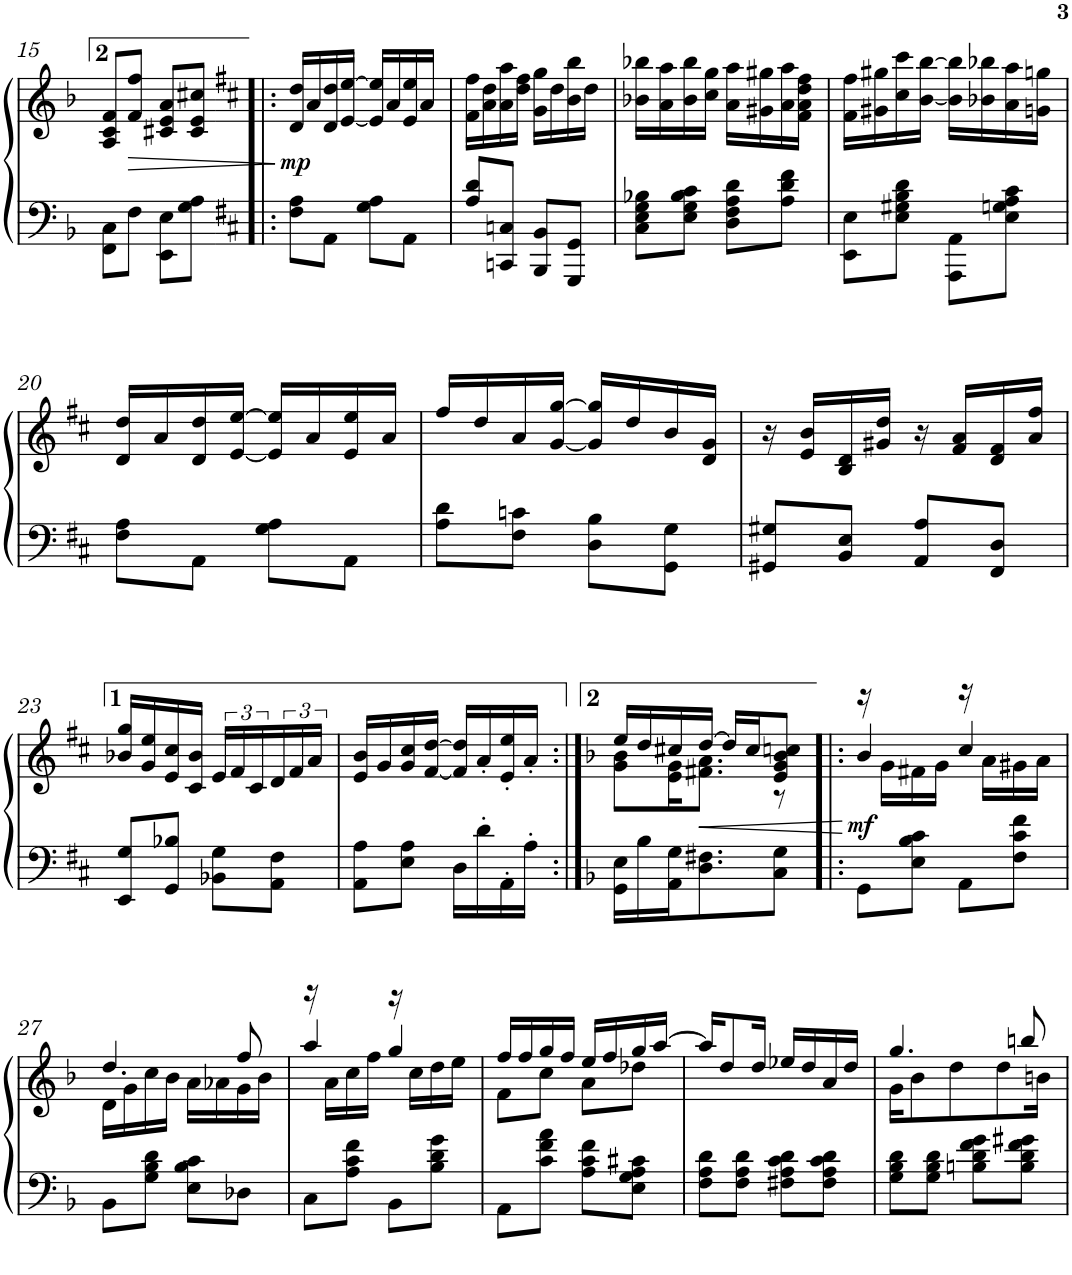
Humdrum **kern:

**kern	**kern	**dynam
*part1	*part1	*part1
*staff2	*staff1	*staff1/2
*I"Piano	*	*
*I'Pno.	*	*
!!LO:PB:g=z
*clefF4	*clefG2	*
*k[b-]	*k[b-]	*
*F:	*F:	*
*M2/4	*M2/4	*
=15	=15	=15
8FF\ 8C\L	8A/ 8c/ 8f/L	.
!	!	!LO:HP:b
8F\J	8f/ 8ff/J	>
8EE\ 8E\L	8c#X/ 8e/ 8a/L	.
8G\ 8A\J	8c#/ 8e/ 8cc#X/J	.
.	.	]
=16!|:	=16!|:	=16!|:
*k[f#c#]	*k[f#c#]	*
*D:	*D:	*
!	!	!LO:DY:b
8F#\ 8A\L	16d/ 16dd/LL	mp
.	16a/	.
8AA\J	16d/ 16dd/	.
.	[16e/ [16ee/JJ	.
8G\ 8A\L	16e/] 16ee/]LL	.
.	16a/	.
8AA\J	16e/ 16ee/	.
.	16a/JJ	.
=17	=17	=17
8A/ 8d/L	16f#\ 16ff#\LL	.
.	16a\ 16dd\	.
8CCn/ 8Cn/J	16a\ 16aa\	.
.	16dd\ 16ff#\JJ	.
8BBB/ 8BB/L	16g\ 16gg\LL	.
.	16dd\	.
8GGG/ 8GG/J	16b\ 16bb\	.
.	16dd\JJ	.
=18	=18	=18
8C#\ 8E\ 8G\ 8B-X\L	16b-X\ 16bb-X\LL	.
.	16a\ 16aa\	.
8E\ 8G\ 8B-\ 8c#\J	16b-\ 16bb-\	.
.	16cc#\ 16gg\JJ	.
8D\ 8F#\ 8A\ 8d\L	16a\ 16aa\LL	.
.	16g#X\ 16gg#X\	.
8A\ 8d\ 8f#\J	16a\ 16aa\	.
.	16f#\ 16a\ 16dd\ 16ff#\JJ	.
=19	=19	=19
8EE\ 8E\L	16f#\ 16ff#\LL	.
.	16g#X\ 16gg#X\	.
8E\ 8G#X\ 8B\ 8d\J	16cc#\ 16ccc#\	.
.	[16b\ [16bb\JJ	.
8AAA\ 8AA\L	16b\] 16bb\]LL	.
.	16b-X\ 16bb-X\	.
8E\ 8Gn\ 8A\ 8c#\J	16a\ 16aa\	.
.	16gn\ 16ggn\JJ	.
!!LO:LB:g=z
=20	=20	=20
8F#\ 8A\L	16d/ 16dd/LL	.
.	16a/	.
8AA\J	16d/ 16dd/	.
.	[16e/ [16ee/JJ	.
8G\ 8A\L	16e/] 16ee/]LL	.
.	16a/	.
8AA\J	16e/ 16ee/	.
.	16a/JJ	.
=21	=21	=21
8A\ 8d\L	16ff#/LL	.
.	16dd/	.
8F#\ 8cn\J	16a/	.
.	[16g/ [16gg/JJ	.
8D\ 8B\L	16g/] 16gg/]LL	.
.	16dd/	.
8GG\ 8G\J	16b/	.
.	16d/ 16g/JJ	.
=22	=22	=22
8GG#X/ 8G#X/L	16r	.
.	16e/ 16b/LL	.
8BB/ 8E/J	16B/ 16d/	.
.	16g#X/ 16dd/JJ	.
8AA/ 8A/L	16r	.
.	16f#/ 16a/LL	.
8FF#/ 8D/J	16d/ 16f#/	.
.	16a/ 16ff#/JJ	.
!!LO:LB:g=z
=23	=23	=23
8EE/ 8G/L	16b-X/ 16gg/LL	.
.	16g/ 16ee/	.
8GG/ 8B-X/J	16e/ 16cc#/	.
.	16c#/ 16b-/JJ	.
8BB-X\ 8G\L	24e/LL	.
.	24f#/	.
.	24c#/	.
8AA\ 8F#\J	24d/	.
.	24f#/	.
.	24a/JJ	.
=24	=24	=24
8AA\ 8A\L	16e/ 16b/LL	.
.	16g/	.
8E\ 8A\J	16g/ 16cc#/	.
.	[16f#/ [16dd/JJ	.
16D\LL	16f#/] 16dd/]LL	.
16d'\	16a'/	.
16AA'\	16e/' 16ee/'	.
16A'\JJ	16a'/JJ	.
=25:|!	=25:|!	=25:|!
*k[b-]	*k[b-]	*
*F:	*F:	*
*	*^	*
16GG\ 16E\LL	16ee/LL	8g\ 8b-\L	.
16B-\	16dd/	.	.
16AA\ 16G\J	16cc#X/	16e\ 16g\K	.
8.D\ 8.F#X\	[>16dd/JJ	8.f#X\ 8.a\J	.
.	16dd/LL]	.	.
.	16cc#/J	.	.
8C\ 8G\J	8e/ 8g/ 8b-/ 8ccn/J	8r	.
=26!|:	=26!|:	=26!|:	=26!|:
!	!	!	!LO:DY:a=2
8GG\L	16r	4b-/	mf
.	16g\LL	.	.
8E\ 8B-\ 8c\J	16f#X\	.	.
.	16g\JJ	.	.
8AA\L	16r	4cc/	.
.	16a\LL	.	.
8F\ 8c\ 8f\J	16g#X\	.	.
.	16a\JJ	.	.
!!LO:LB:g=z	!!
=27	=27	=27	=27
8BB-\L	16d\LL	4.dd/	.
.	16g\	.	.
8G\ 8B-\ 8d\J	16cc\	.	.
.	16b-\JJ	.	.
8E\ 8B-\ 8c\L	16a\LL	.	.
.	16a-X\	.	.
8D-X\J	16g\	8ff/	.
.	16b-\JJ	.	.
=28	=28	=28	=28
8C\L	16r	4aa/	.
.	16a\LL	.	.
8A\ 8c\ 8f\J	16cc\	.	.
.	16ff\JJ	.	.
8BB-\L	16r	4gg/	.
.	16cc\LL	.	.
8B-\ 8d\ 8g\J	16dd\	.	.
.	16ee\JJ	.	.
=29	=29	=29	=29
8AA\L	8f\L	16ff/LL	.
.	.	16ff/	.
8c\ 8f\ 8a\J	8cc\J	16gg/	.
.	.	16ff/JJ	.
8A\ 8c\ 8f\L	8a\L	16ee/LL	.
.	.	16ff/	.
8E\ 8G\ 8A\ 8c#X\J	8dd-X\J	16gg/	.
.	.	[>16aa/JJ	.
=30	=30	=30	=30
8F\ 8A\ 8d\L	2ryy	16aa/KL]	.
.	.	8dd/	.
8F\ 8A\ 8d\J	.	.	.
.	.	16dd/Jk	.
8F#X\ 8A\ 8c\ 8d\L	.	16ee-X/LL	.
.	.	16dd/	.
8F#\ 8A\ 8c\ 8d\J	.	16a/	.
.	.	16dd/JJ	.
=31	=31	=31	=31
8G\ 8B-\ 8d\L	4.gg/	16g\KL	.
.	.	8b-\	.
8G\ 8B-\ 8d\J	.	.	.
.	.	8dd\	.
8Bn\ 8d\ 8f\ 8g\L	.	.	.
.	.	8dd\	.
8B\ 8d\ 8f\ 8g#X\J	8bbn/	.	.
.	.	16bn\Jk	.
*	*v	*v	*
=	=	=
*-	*-	*-
